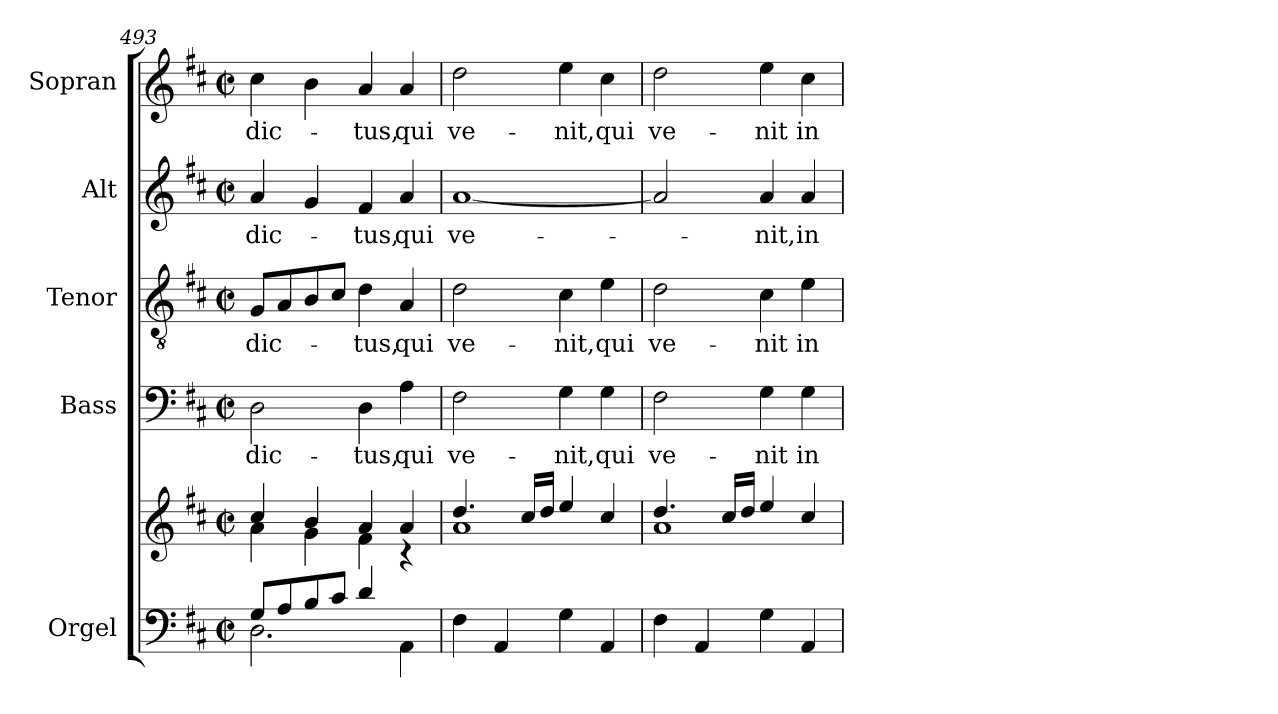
**kern	**kern	**kern	**text	**kern	**text	**kern	**text	**kern	**text
*part5	*part5	*part4	*part4	*part3	*part3	*part2	*part2	*part1	*part1
*staff6	*staff5	*staff4	*staff4	*staff3	*staff3	*staff2	*staff2	*staff1	*staff1
*I"Orgel	*	*I"Bass	*	*I"Tenor	*	*I"Alt	*	*I"Sopran	*
*I'Org.	*	*I'B	*	*I'T	*	*I'A	*	*I'S	*
*clefF4	*clefG2	*clefF4	*	*clefGv2	*	*clefG2	*	*clefG2	*
*k[f#c#]	*k[f#c#]	*k[f#c#]	*	*k[f#c#]	*	*k[f#c#]	*	*k[f#c#]	*
*D:	*D:	*D:	*	*D:	*	*D:	*	*D:	*
*M2/2	*M2/2	*M2/2	*	*M2/2	*	*M2/2	*	*M2/2	*
*met(c|)	*met(c|)	*met(c|)	*	*met(c|)	*	*met(c|)	*	*met(c|)	*
=493	=493	=493	=493	=493	=493	=493	=493	=493	=493
*^	*^	*	*	*	*	*	*	*	*
!	!	!	!	!	!LO:LY:b	!	!LO:LY:b	!	!LO:LY:b	!	!LO:LY:b
8G/L	2.D\	4cc#/	4a\	2D\	-dic-	8G/L	-dic-	4a/	-dic-	4cc#\	-dic-
8A/	.	.	.	.	.	8A/	.	.	.	.	.
8B/	.	4b/	4g\	.	.	8B/	.	4g/	.	4b\	.
8c#/J	.	.	.	.	.	8c#/J	.	.	.	.	.
!	!	!	!	!	!LO:LY:b	!	!LO:LY:b	!	!LO:LY:b	!	!LO:LY:b
4d/	.	4a/	4f#\	4D\	-tus,	4d\	-tus,	4f#/	-tus,	4a/	-tus,
!	!	!	!	!	!LO:LY:b	!	!LO:LY:b	!	!LO:LY:b	!	!LO:LY:b
4ryy	4AA\	4a/	4rc	4A\	qui	4A/	qui	4a/	qui	4a/	qui
=494	=494	=494	=494	=494	=494	=494	=494	=494	=494	=494	=494
!	!	!	!	!	!LO:LY:b	!	!LO:LY:b	!	!LO:LY:b	!	!LO:LY:b
*v	*v	*	*	*	*	*	*	*	*	*	*
4F#\	4.dd/	1a	2F#\	ve-	2d\	ve-	[1a	ve-	2dd\	ve-
4AA/	.	.	.	.	.	.	.	.	.	.
.	16cc#/LL	.	.	.	.	.	.	.	.	.
.	16dd/JJ	.	.	.	.	.	.	.	.	.
!	!	!	!	!LO:LY:b	!	!LO:LY:b	!	!	!	!LO:LY:b
4G\	4ee/	.	4G\	-nit,	4c#\	-nit,	.	.	4ee\	-nit,
!	!	!	!	!LO:LY:b	!	!LO:LY:b	!	!	!	!LO:LY:b
4AA/	4cc#/	.	4G\	qui	4e\	qui	.	.	4cc#\	qui
=495	=495	=495	=495	=495	=495	=495	=495	=495	=495	=495
!	!	!	!	!LO:LY:b	!	!LO:LY:b	!	!	!	!LO:LY:b
4F#\	4.dd/	1a	2F#\	ve-	2d\	ve-	2a/]	.	2dd\	ve-
4AA/	.	.	.	.	.	.	.	.	.	.
.	16cc#/LL	.	.	.	.	.	.	.	.	.
.	16dd/JJ	.	.	.	.	.	.	.	.	.
!	!	!	!	!LO:LY:b	!	!LO:LY:b	!	!LO:LY:b	!	!LO:LY:b
4G\	4ee/	.	4G\	-nit	4c#\	-nit	4a/	-nit,	4ee\	-nit
!	!	!	!	!LO:LY:b	!	!LO:LY:b	!	!LO:LY:b	!	!LO:LY:b
4AA/	4cc#/	.	4G\	in	4e\	in	4a/	in	4cc#\	in
*	*v	*v	*	*	*	*	*	*	*	*
=	=	=	=	=	=	=	=	=	=
*-	*-	*-	*-	*-	*-	*-	*-	*-	*-
